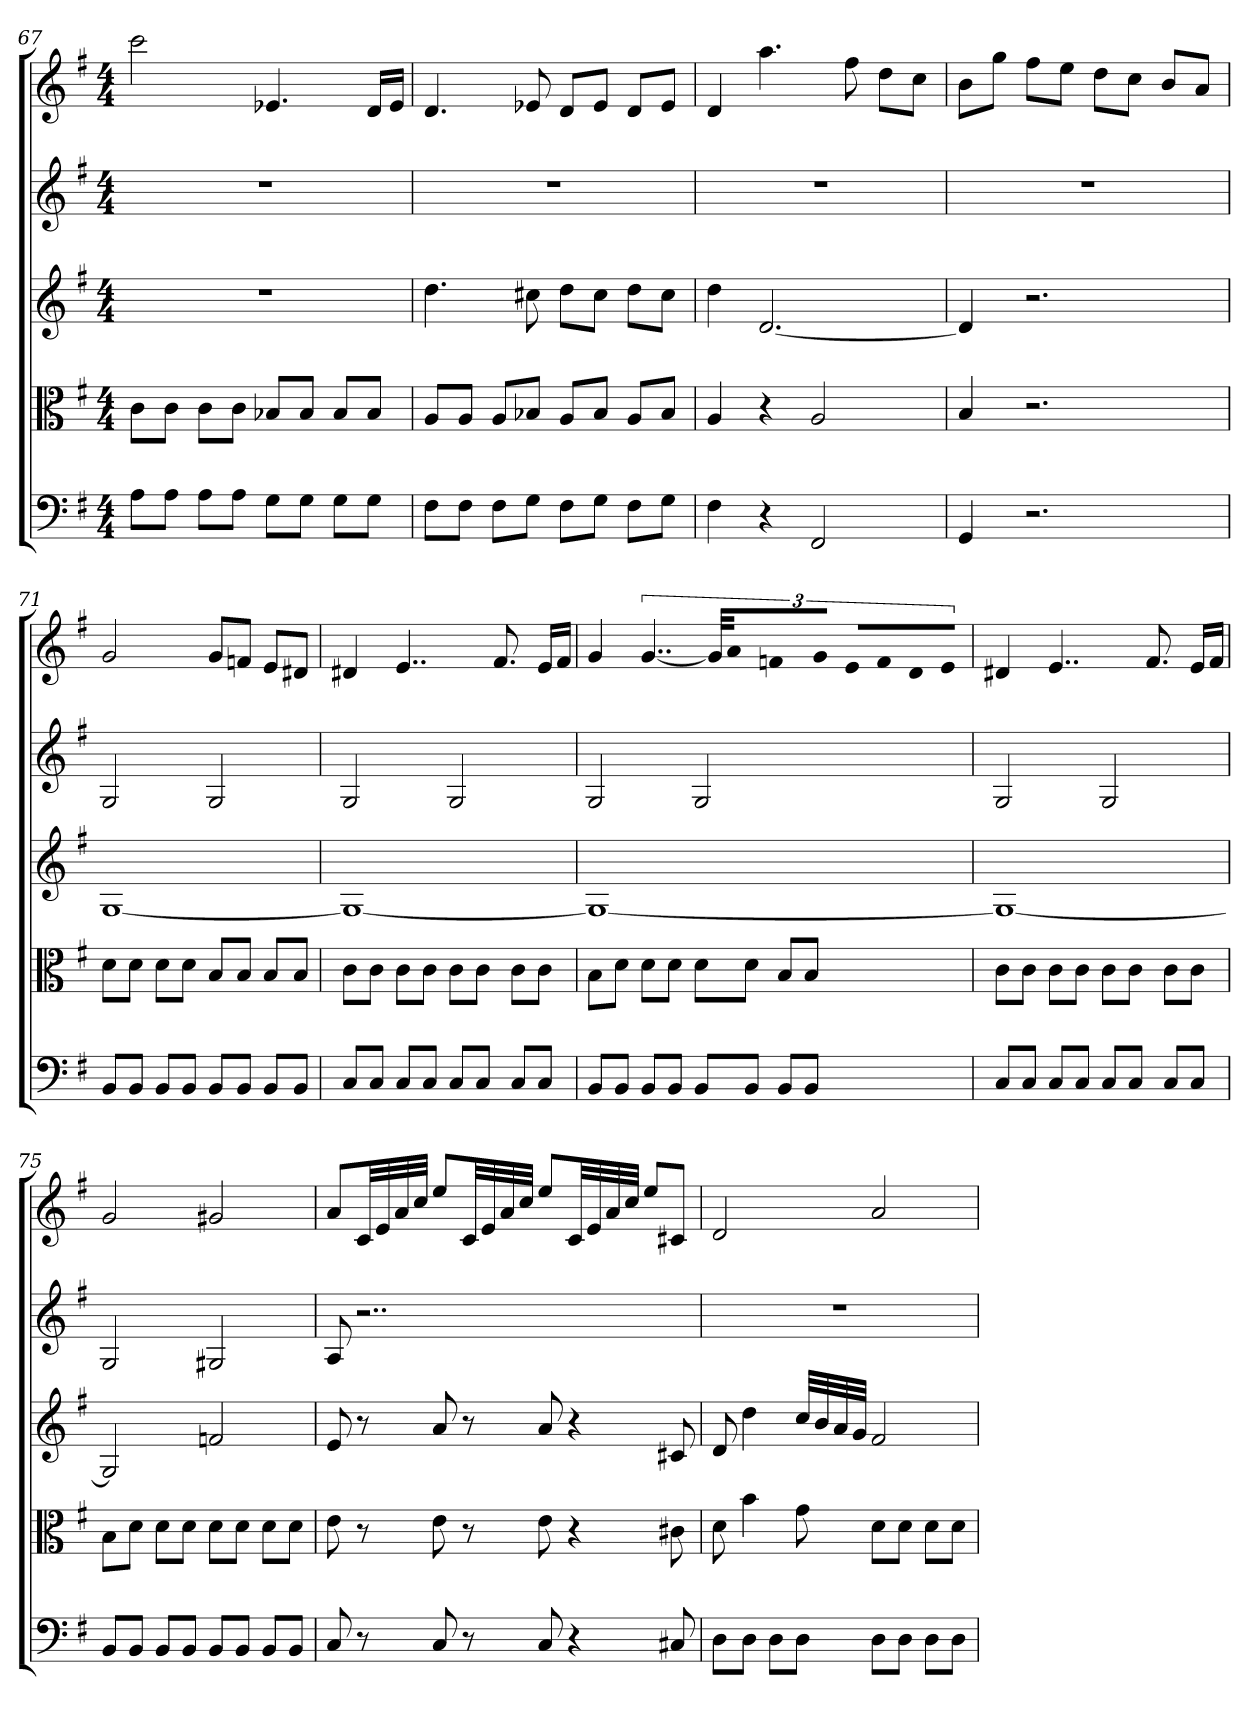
**kern	**kern	**kern	**kern	**kern
*part5	*part4	*part3	*part2	*part1
*staff5	*staff4	*staff3	*staff2	*staff1
*clefF4	*clefC3	*	*	*
*k[f#]	*k[f#]	*k[f#]	*k[f#]	*k[f#]
*G:	*G:	*G:	*G:	*G:
*M4/4	*M4/4	*M4/4	*M4/4	*M4/4
=67	=67	=67	=67	=67
8A\L	8c\L	1r	1r	2ccc
8A\J	8c\J	.	.	.
8A\L	8c\L	.	.	.
8A\J	8c\J	.	.	.
8G\L	8B-X/L	.	.	4.e-X
8G\J	8B-/J	.	.	.
8G\L	8B-/L	.	.	.
8G\J	8B-/J	.	.	16dLL
.	.	.	.	16e-JJ
=68	=68	=68	=68	=68
8F#\L	8A/L	4.dd	1r	4.d
8F#\J	8A/J	.	.	.
8F#\L	8A/L	.	.	.
8G\J	8B-X/J	8cc#X	.	8e-X
8F#\L	8A/L	8ddL	.	8dL
8G\J	8B-/J	8cc#J	.	8e-J
8F#\L	8A/L	8ddL	.	8dL
8G\J	8B-/J	8cc#J	.	8e-J
=69	=69	=69	=69	=69
4F#	4A	4dd	1r	4d
4r	4r	[2.d	.	4.aa
2FF#	2A	.	.	.
.	.	.	.	8ff#
.	.	.	.	8ddL
.	.	.	.	8ccJ
=70	=70	=70	=70	=70
4GG	4B	4d]	1r	8bL
.	.	.	.	8ggJ
2.r	2.r	2.r	.	8ff#L
.	.	.	.	8eeJ
.	.	.	.	8ddL
.	.	.	.	8ccJ
.	.	.	.	8bL
.	.	.	.	8aJ
=71	=71	=71	=71	=71
8BB/L	8d\L	[1G	2G	2g
8BB/J	8d\J	.	.	.
8BB/L	8d\L	.	.	.
8BB/J	8d\J	.	.	.
8BB/L	8B/L	.	2G	8gL
8BB/J	8B/J	.	.	8fnJ
8BB/L	8B/L	.	.	8eL
8BB/J	8B/J	.	.	8d#XJ
=72	=72	=72	=72	=72
8C/L	8c\L	1G_	2G	4d#X
8C/J	8c\J	.	.	.
8C/L	8c\L	.	.	4..e
8C/J	8c\J	.	.	.
8C/L	8c\L	.	2G	.
8C/J	8c\J	.	.	.
.	.	.	.	8.f#
8C/L	8c\L	.	.	.
8C/J	8c\J	.	.	16eLL
.	.	.	.	16f#JJ
=73	=73	=73	=73	=73
8BB/L	8B\L	1G_	2G	4g
8BB/J	8d\J	.	.	.
8BB/L	8d\L	.	.	[6..g
8BB/J	8d\J	.	.	.
8BB/L	8d\L	.	2G	.
.	.	.	.	48gKLL]
.	.	.	.	16aJ
8BB/J	8d\J	.	.	16fnL
.	.	.	.	16gJJ
8BB/L	8B/L	.	.	16eLL
.	.	.	.	16fJ
8BB/J	8B/J	.	.	16dL
.	.	.	.	16eJJ
=74	=74	=74	=74	=74
8C/L	8c\L	1G_	2G	4d#X
8C/J	8c\J	.	.	.
8C/L	8c\L	.	.	4..e
8C/J	8c\J	.	.	.
8C/L	8c\L	.	2G	.
8C/J	8c\J	.	.	.
.	.	.	.	8.f#
8C/L	8c\L	.	.	.
8C/J	8c\J	.	.	16eLL
.	.	.	.	16f#JJ
=75	=75	=75	=75	=75
8BB/L	8B\L	2G]	2G	2g
8BB/J	8d\J	.	.	.
8BB/L	8d\L	.	.	.
8BB/J	8d\J	.	.	.
8BB/L	8d\L	2fn	2G#X	2g#X
8BB/J	8d\J	.	.	.
8BB/L	8d\L	.	.	.
8BB/J	8d\J	.	.	.
=76	=76	=76	=76	=76
8C	8e	8e	8A	8aL
8r	8r	8r	2..r	32cLL
.	.	.	.	32e
.	.	.	.	32a
.	.	.	.	32ccJJJ
8C	8e	8a	.	8eeL
8r	8r	8r	.	32cLL
.	.	.	.	32e
.	.	.	.	32a
.	.	.	.	32ccJJJ
8C	8e	8a	.	8eeL
4r	4r	4r	.	32cLL
.	.	.	.	32e
.	.	.	.	32a
.	.	.	.	32ccJJJ
.	.	.	.	8eeL
8C#X	8c#X	8c#X	.	8c#XJ
=77	=77	=77	=77	=77
8D\L	8d	8d	1r	2d
8D\J	4b	4dd	.	.
8D\L	.	.	.	.
8D\J	8g	32ccLLL	.	.
.	.	32b	.	.
.	.	32a	.	.
.	.	32gJJJ	.	.
8D\L	8d\L	2f#	.	2a
8D\J	8d\J	.	.	.
8D\L	8d\L	.	.	.
8D\J	8d\J	.	.	.
=	=	=	=	=
*-	*-	*-	*-	*-
